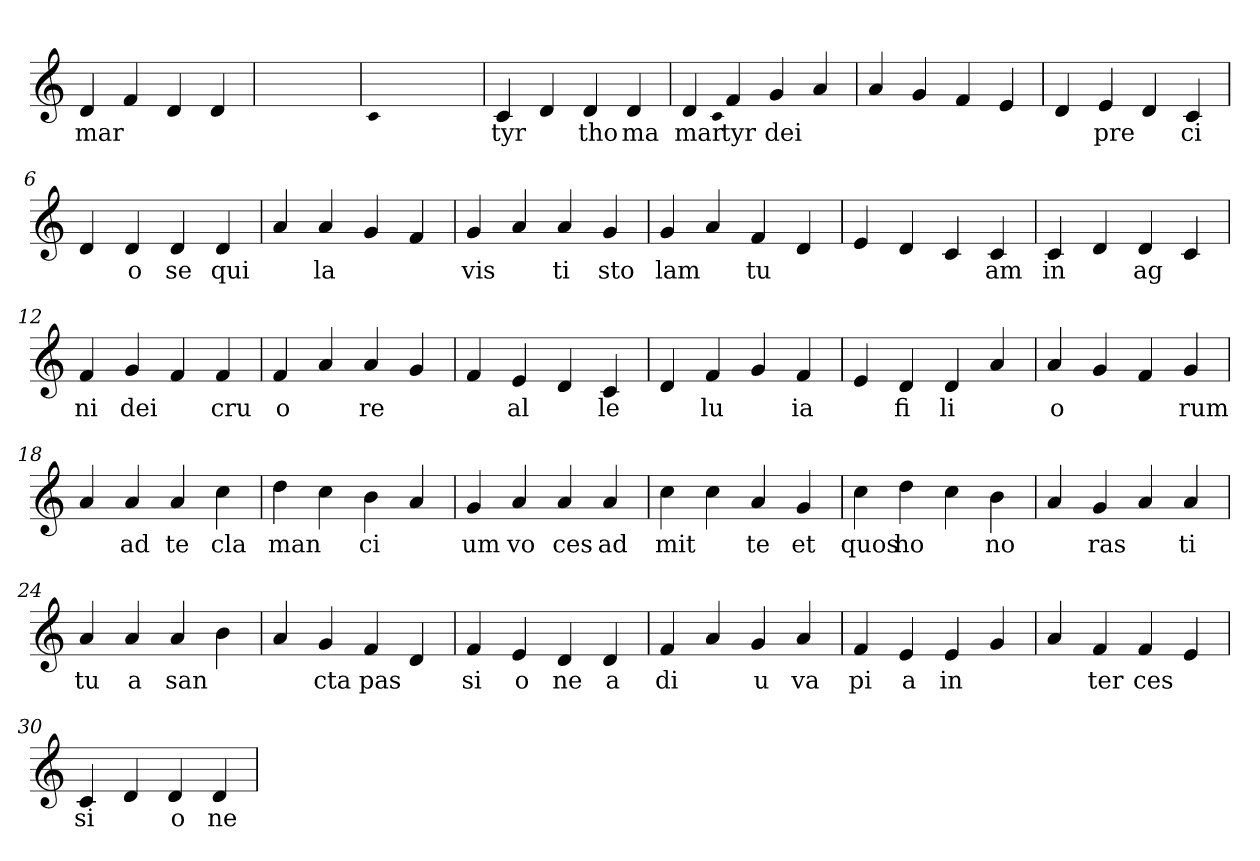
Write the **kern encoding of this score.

**kern	**text
*part1	*part1
*staff1	*staff1
*clefG2	*
=1	=1
4d	mar
4f	.
4d	.
4d	.
=2	=2
1ryy	.
=2	=2
qqc	.
1ryy	.
=2	=2
4c	tyr
4d	.
4d	tho
4d	ma
=3	=3
4d	mar
qqc	.
4f	tyr
4g	dei
4a	.
=4	=4
4a	.
4g	.
4f	.
4e	.
=5	=5
4d	.
4e	pre
4d	.
4c	ci
=6	=6
4d	.
4d	o
4d	se
4d	qui
=7	=7
4a	.
4a	la
4g	.
4f	.
=8	=8
4g	vis
4a	.
4a	ti
4g	sto
=9	=9
4g	lam
4a	.
4f	tu
4d	.
=10	=10
4e	.
4d	.
4c	.
4c	am
=11	=11
4c	in
4d	.
4d	ag
4c	.
=12	=12
4f	ni
4g	dei
4f	.
4f	cru
=13	=13
4f	o
4a	.
4a	re
4g	.
=14	=14
4f	.
4e	al
4d	.
4c	le
=15	=15
4d	.
4f	lu
4g	.
4f	ia
=16	=16
4e	.
4d	fi
4d	li
4a	.
=17	=17
4a	o
4g	.
4f	.
4g	rum
=18	=18
4a	.
4a	ad
4a	te
4cc	cla
=19	=19
4dd	man
4cc	.
4b	ci
4a	.
=20	=20
4g	um
4a	vo
4a	ces
4a	ad
=21	=21
4cc	mit
4cc	.
4a	te
4g	et
=22	=22
4cc	quos
4dd	ho
4cc	.
4b	no
=23	=23
4a	.
4g	ras
4a	.
4a	ti
=24	=24
4a	tu
4a	a
4a	san
4b	.
=25	=25
4a	.
4g	cta
4f	pas
4d	.
=26	=26
4f	si
4e	o
4d	ne
4d	a
=27	=27
4f	di
4a	.
4g	u
4a	va
=28	=28
4f	pi
4e	a
4e	in
4g	.
=29	=29
4a	.
4f	ter
4f	ces
4e	.
=30	=30
4c	si
4d	.
4d	o
4d	ne
=	=
*-	*-
